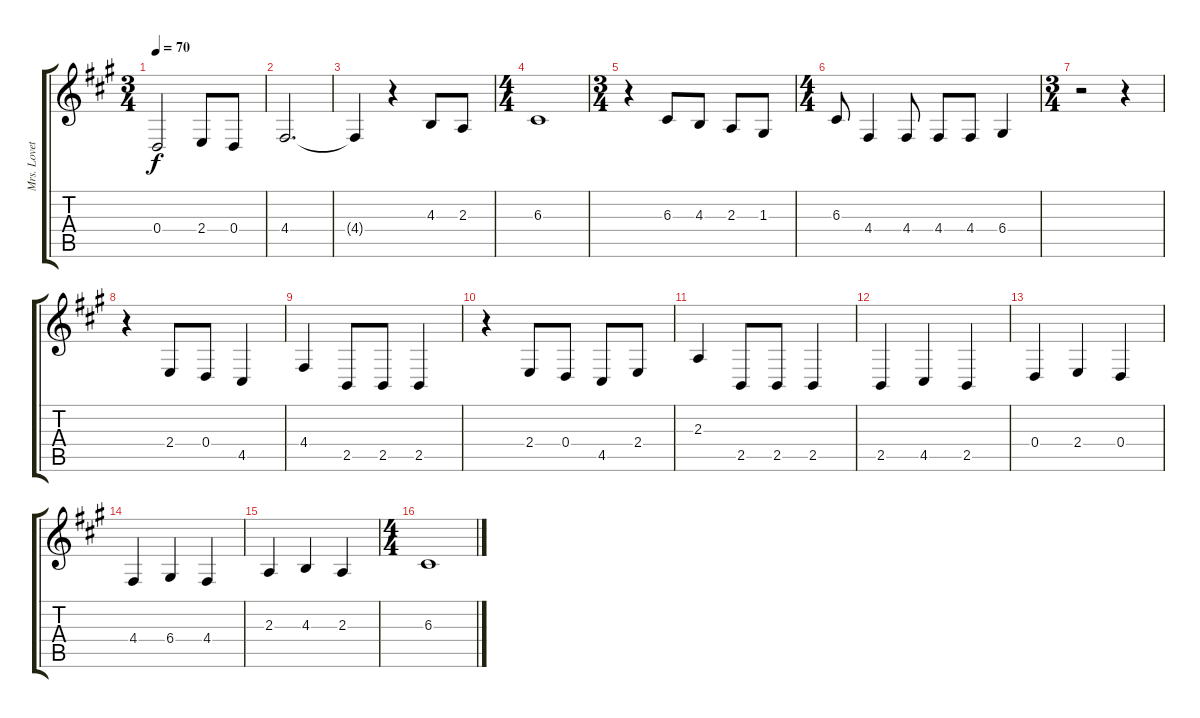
\track ("Mrs. Lovett" "Mrs. Lovet") {instrument synthvoice}
\staff {score tabs}
\tuning (E4 B3 G3 D3 A2 E2) {hide}
\ts (3 4)
\tempo 70
\clef g2
\ks a
0.4.2{dy f} 2.4.8 0.4.8 |
4.4.2{d} |
4.4{t}.4 r.4 4.3.8 2.3.8 |
\ts (4 4)
6.3.1 |
\ts (3 4)
r.4 6.3.8 4.3.8 2.3.8 1.3.8 |
\ts (4 4)
6.3.8 4.4.4 4.4.8 4.4.8 4.4.8 6.4.4 |
\ts (3 4)
r.2 r.4 |
r.4 2.4.8 0.4.8 4.5.4 |
4.4.4 2.5.8 2.5.8 2.5.4 |
r.4 2.4.8 0.4.8 4.5.8 2.4.8 |
2.3.4 2.5.8 2.5.8 2.5.4 |
2.5.4 4.5.4 2.5.4 |
0.4.4 2.4.4 0.4.4 |
4.4.4 6.4.4 4.4.4 |
2.3.4 4.3.4 2.3.4 |
\ts (4 4)
6.3.1
